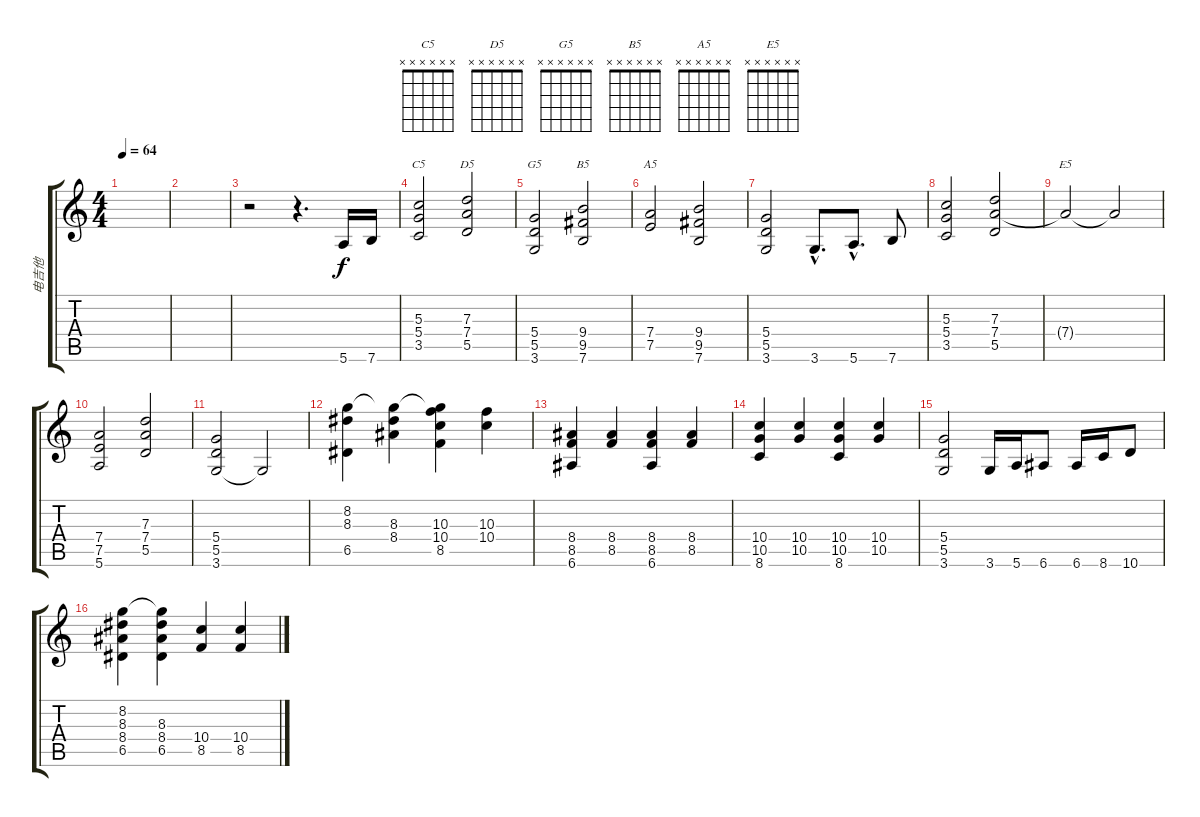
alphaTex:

\track ("电吉他" "电吉他") {instrument overdrivenguitar}
\staff {score tabs}
\tuning (E4 B3 G3 D3 A2 E2) {hide}
\chord ("C5" x x x x x x)
\chord ("D5" x x x x x x)
\chord ("G5" x x x x x x)
\chord ("B5" x x x x x x)
\chord ("A5" x x x x x x)
\chord ("E5" x x x x x x)
\ts (4 4)
\tempo 64
\clef g2
\ks c
|
|
r.2 r.4{d} 5.6.16 7.6.16 |
(5.3 5.4 3.5).2{ch "C5"} (7.3 7.4 5.5).2{ch "D5"} |
(5.4 5.5 3.6).2{ch "G5"} (9.4 9.5 7.6).2{ch "B5"} |
(7.4 7.5).2{ch "A5"} (9.4 9.5 7.6).2 |
(5.4 5.5 3.6).2 3.6{hac}.8{d} 5.6{hac}.8{d} 7.6.8 |
(5.3 5.4 3.5).2 (7.3 7.4 5.5).2 |
7.4{t}.2{ch "E5"} 7.4{t}.2 |
(7.4 7.5 5.6).2 (7.3 7.4 5.5).2 |
(5.4 5.5 3.6).2 3.6{t}.2 |
(8.2 8.3 6.5).4 (8.2{t} 8.3 8.4).4 (8.2{t} 10.3 10.4 8.5).4 (10.3 10.4).4 |
(8.4 8.5 6.6).4 (8.4 8.5).4 (8.4 8.5 6.6).4 (8.4 8.5).4 |
(10.4 10.5 8.6).4 (10.4 10.5).4 (10.4 10.5 8.6).4 (10.4 10.5).4 |
(5.4 5.5 3.6).2 3.6.16 5.6.16 6.6.8 6.6.16 8.6.16 10.6.8 |
(8.2 8.3 8.4 6.5).4 (8.2{t} 8.3 8.4 6.5).4 (10.4 8.5).4 (10.4 8.5).4
